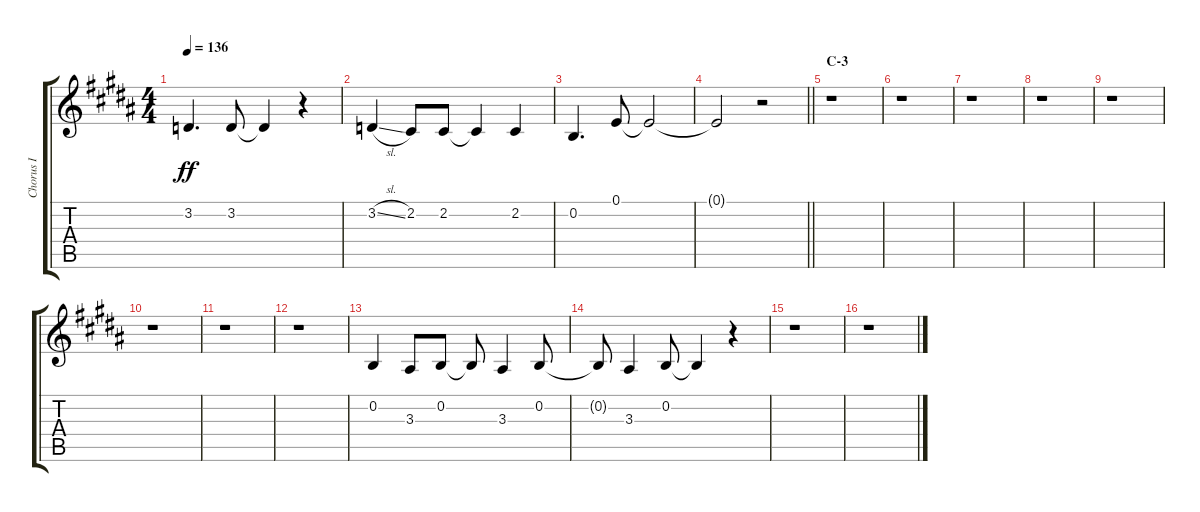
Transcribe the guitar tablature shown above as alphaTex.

\track ("Chorus I" "Chorus I") {instrument voiceoohs}
\staff {score tabs}
\tuning (E4 B3 G3 D3 A2 E2) {hide}
\ts (4 4)
\tempo 136
\clef g2
\ks b
3.2.4{d dy ff} 3.2.8 3.2{t}.4 r.4 |
3.2{sl}.4 2.2.8 2.2.8 2.2{t}.4 2.2.4 |
0.2.4{d} 0.1.8 0.1{t}.2 |
\barLineRight lightlight
0.1{t}.2 r.2 |
\section ("" "C-3")
r.1 |
r.1 |
r.1 |
r.1 |
r.1 |
r.1 |
r.1 |
r.1 |
0.2.4 3.3.8 0.2.8 0.2{t}.8 3.3.4 0.2.8 |
0.2{t}.8 3.3.4 0.2.8 0.2{t}.4 r.4 |
r.1 |
r.1
